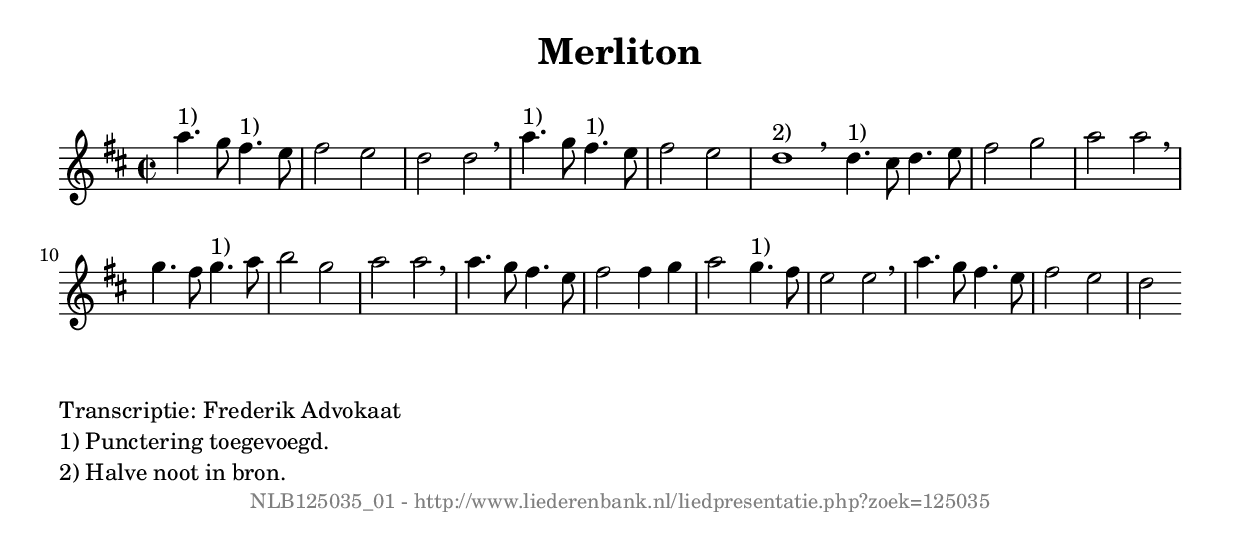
%
% produced by wce2krn 1.64 (7 June 2014)
%
\version"2.16"
#(append! paper-alist '(("long" . (cons (* 210 mm) (* 2000 mm)))))
#(set-default-paper-size "long")
sb = {\breathe}
mBreak = {\breathe }
bBreak = {\breathe }
x = {\once\override NoteHead #'style = #'cross }
gl=\glissando
itime={\override Staff.TimeSignature #'stencil = ##f }
ficta = {\once\set suggestAccidentals = ##t}
fine = {\once\override Score.RehearsalMark #'self-alignment-X = #1 \mark \markup {\italic{Fine}}}
dc = {\once\override Score.RehearsalMark #'self-alignment-X = #1 \mark \markup {\italic{D.C.}}}
dcf = {\once\override Score.RehearsalMark #'self-alignment-X = #1 \mark \markup {\italic{D.C. al Fine}}}
dcc = {\once\override Score.RehearsalMark #'self-alignment-X = #1 \mark \markup {\italic{D.C. al Coda}}}
ds = {\once\override Score.RehearsalMark #'self-alignment-X = #1 \mark \markup {\italic{D.S.}}}
dsf = {\once\override Score.RehearsalMark #'self-alignment-X = #1 \mark \markup {\italic{D.S. al Fine}}}
dsc = {\once\override Score.RehearsalMark #'self-alignment-X = #1 \mark \markup {\italic{D.S. al Coda}}}
pv = {\set Score.repeatCommands = #'((volta "1"))}
sv = {\set Score.repeatCommands = #'((volta "2"))}
tv = {\set Score.repeatCommands = #'((volta "3"))}
qv = {\set Score.repeatCommands = #'((volta "4"))}
xv = {\set Score.repeatCommands = #'((volta #f))}
\header{ tagline = ""
title = "Merliton"
}
\score {{
\key d \major
\relative g'
{
\set melismaBusyProperties = #'()
\time 2/2
\tempo 4=120
\override Score.MetronomeMark #'transparent = ##t
\override Score.RehearsalMark #'break-visibility = #(vector #t #t #f)
a'4.^"1)" g8 fis4.^"1)" e8 fis2 e d d \sb a'4.^"1)" g8 fis4.^"1)" e8 fis2 e d1^"2)" \bar ":|:" \bBreak
d4.^"1)" cis8 d4. e8 fis2 g a a \sb g4. fis8 g4.^"1)" a8 b2 g a a \mBreak \bar "|"
a4. g8 fis4. e8 fis2 fis4 g a2 g4.^"1)" fis8 e2 e2 \sb a4. g8 fis4. e8 fis2 e d \bar ":|"
 }}
 \midi { }
 \layout {
            indent = 0.0\cm
}
}
\markup { \wordwrap-string #" 
Transcriptie: Frederik Advokaat

1) Punctering toegevoegd.

2) Halve noot in bron.
"}
\markup { \vspace #0 } \markup { \with-color #grey \fill-line { \center-column { \smaller "NLB125035_01 - http://www.liederenbank.nl/liedpresentatie.php?zoek=125035" } } }
